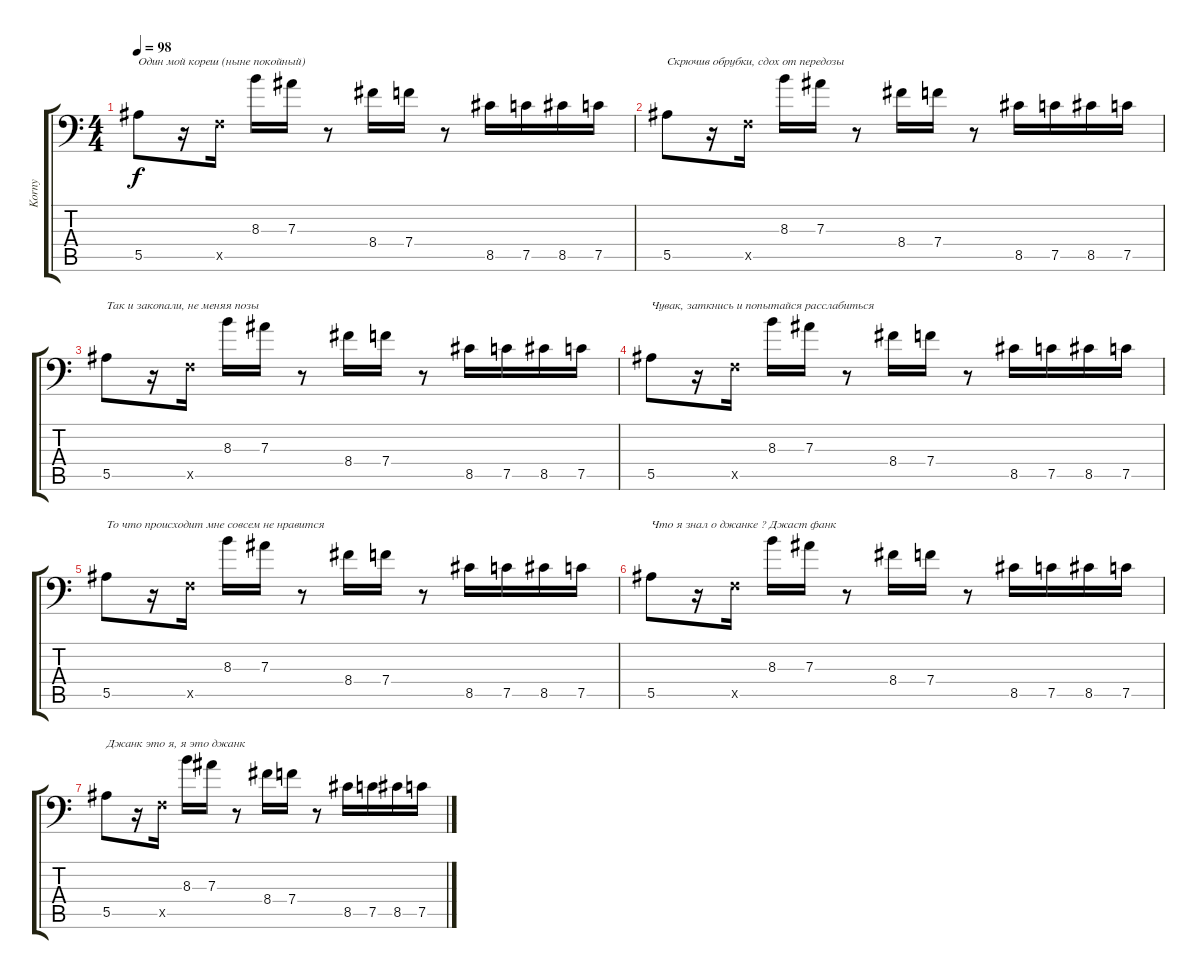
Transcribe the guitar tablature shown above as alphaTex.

\track ("Korny" "Korny") {instrument overdrivenguitar}
\staff {score tabs}
\tuning (C4 G3 Eb3 Bb2 F2 Bb1) {hide}
\ts (4 4)
\tempo 98
\clef f4
\ks c
5.5.8{txt "Один мой кореш (ныне покойный) " dy f} r.16 0.5{x}.16 8.3.16 7.3.16 r.8 8.4.16 7.4.16 r.8 8.5.16 7.5.16 8.5.16 7.5.16 |
5.5.8{txt "Скрючив обрубки, сдох от передозы "} r.16 0.5{x}.16 8.3.16 7.3.16 r.8 8.4.16 7.4.16 r.8 8.5.16 7.5.16 8.5.16 7.5.16 |
5.5.8{txt "Так и закопали, не меняя позы "} r.16 0.5{x}.16 8.3.16 7.3.16 r.8 8.4.16 7.4.16 r.8 8.5.16 7.5.16 8.5.16 7.5.16 |
5.5.8{txt "Чувак, заткнись и попытайся расслабиться "} r.16 0.5{x}.16 8.3.16 7.3.16 r.8 8.4.16 7.4.16 r.8 8.5.16 7.5.16 8.5.16 7.5.16 |
5.5.8{txt "То что происходит мне совсем не нравится "} r.16 0.5{x}.16 8.3.16 7.3.16 r.8 8.4.16 7.4.16 r.8 8.5.16 7.5.16 8.5.16 7.5.16 |
5.5.8{txt "Что я знал о джанке ? Джаст фанк"} r.16 0.5{x}.16 8.3.16 7.3.16 r.8 8.4.16 7.4.16 r.8 8.5.16 7.5.16 8.5.16 7.5.16 |
5.5.8{txt "Джанк это я, я это джанк"} r.16 0.5{x}.16 8.3.16 7.3.16 r.8 8.4.16 7.4.16 r.8 8.5.16 7.5.16 8.5.16 7.5.16
